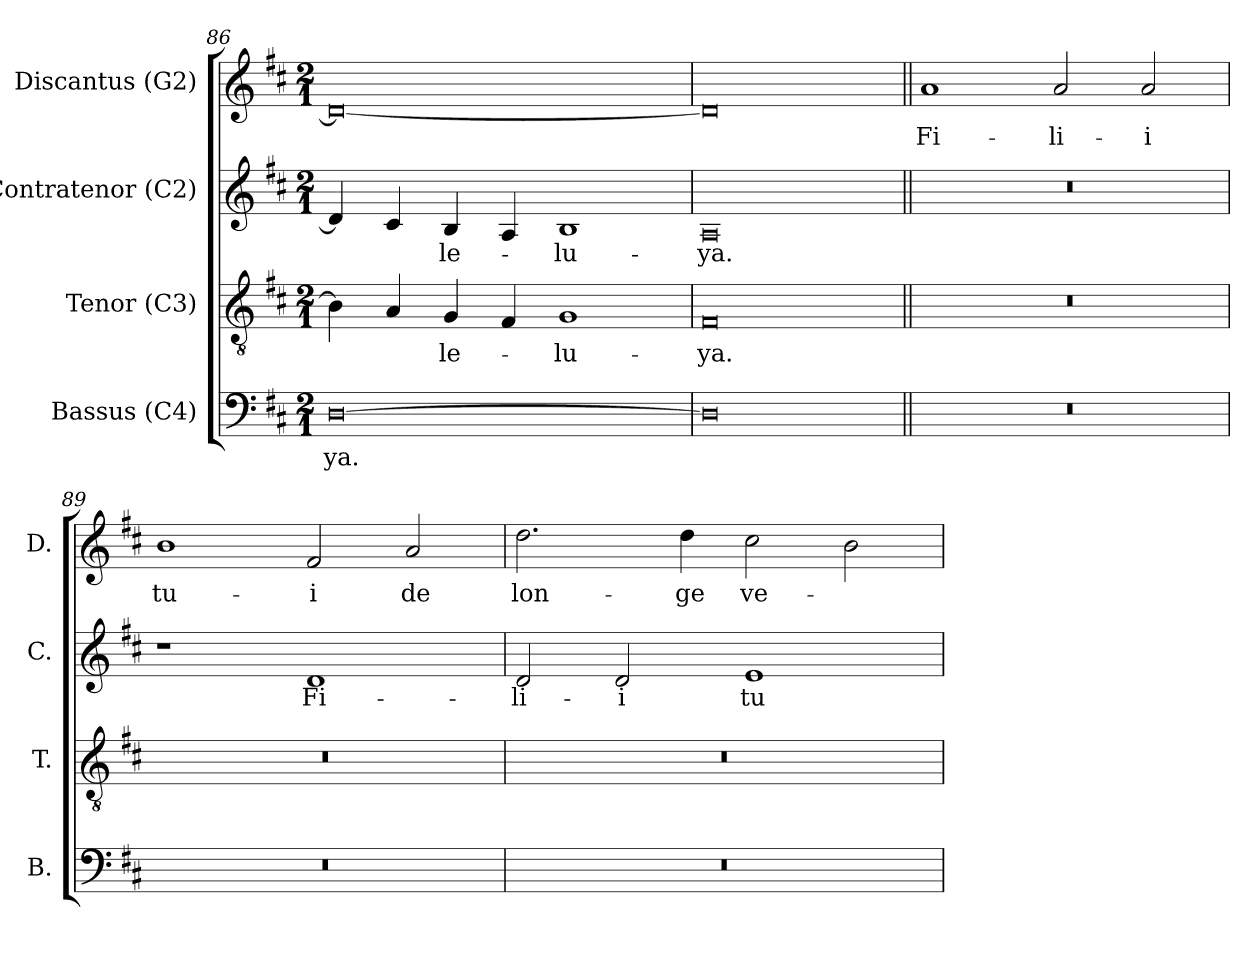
**kern	**text	**kern	**text	**kern	**text	**kern	**text
*part4	*part4	*part3	*part3	*part2	*part2	*part1	*part1
*staff4	*staff4	*staff3	*staff3	*staff2	*staff2	*staff1	*staff1
*I"Bassus (C4)	*	*I"Tenor (C3)	*	*I"Contratenor (C2)	*	*I"Discantus (G2)	*
*I'B.	*	*I'T.	*	*I'C.	*	*I'D.	*
*clefF4	*	*clefGv2	*	*clefG2	*	*clefG2	*
*	*	*ITrd7c12	*	*ITrd7c12	*	*	*
*k[f#c#]	*	*k[f#c#]	*	*k[f#c#]	*	*k[f#c#]	*
*D:	*	*D:	*	*D:	*	*D:	*
*M2/1	*	*M2/1	*	*M2/1	*	*M2/1	*
=86	=86	=86	=86	=86	=86	=86	=86
!	!LO:LY:b:color=#000000	!	!	!	!	!	!
[0Di	-ya.	4BBi\]	.	4Di/]	.	0di_	.
.	.	4AAi/	.	4C#i/	.	.	.
!	!	!	!LO:LY:b:color=#000000	!	!	!	!
!	!	!	!	!	!LO:LY:b:color=#000000	!	!
.	.	4GGi/	-le-	4BBi/	-le-	.	.
.	.	4FF#i/	.	4AAi/	.	.	.
!	!	!	!LO:LY:b:color=#000000	!	!	!	!
!	!	!	!	!	!LO:LY:b:color=#000000	!	!
.	.	1GGi	-lu-	1BBi	-lu-	.	.
=87	=87	=87	=87	=87	=87	=87	=87
!	!	!	!LO:LY:b:color=#000000	!	!	!	!
!	!	!	!	!	!LO:LY:b:color=#000000	!	!
0Di]	.	0FF#i	-ya.	0AAi	-ya.	0di]	.
!!LO:LB:g=z
=88||	=88||	=88||	=88||	=88||	=88||	=88||	=88||
!LO:N:vis=1	!	!LO:N:vis=1	!	!LO:N:vis=1	!	!	!
!	!	!	!	!	!	!	!LO:LY:b:color=#000000
0r	.	0r	.	0r	.	1ai	Fi-
!	!	!	!	!	!	!	!LO:LY:b:color=#000000
.	.	.	.	.	.	2ai/	-li-
!	!	!	!	!	!	!	!LO:LY:b:color=#000000
.	.	.	.	.	.	2ai/	-i
=89	=89	=89	=89	=89	=89	=89	=89
!LO:N:vis=1	!	!LO:N:vis=1	!	!	!	!	!
!	!	!	!	!	!	!	!LO:LY:b:color=#000000
0r	.	0r	.	1r	.	1bi	tu-
!	!	!	!	!	!LO:LY:b:color=#000000	!	!
!	!	!	!	!	!	!	!LO:LY:b:color=#000000
.	.	.	.	1Di	Fi-	2f#i/	-i
!	!	!	!	!	!	!	!LO:LY:b:color=#000000
.	.	.	.	.	.	2ai/	de
=90	=90	=90	=90	=90	=90	=90	=90
!LO:N:vis=1	!	!LO:N:vis=1	!	!	!	!	!
!	!	!	!	!	!LO:LY:b:color=#000000	!	!
!	!	!	!	!	!	!	!LO:LY:b:color=#000000
0r	.	0r	.	2Di/	-li-	2.ddi\	lon-
!	!	!	!	!	!LO:LY:b:color=#000000	!	!
.	.	.	.	2Di/	-i	.	.
!	!	!	!	!	!	!	!LO:LY:b:color=#000000
.	.	.	.	.	.	4ddi\	-ge
!	!	!	!	!	!LO:LY:b:color=#000000	!	!
!	!	!	!	!	!	!	!LO:LY:b:color=#000000
.	.	.	.	1Ei	tu-	2cc#i\	ve-
.	.	.	.	.	.	2bi\	.
=	=	=	=	=	=	=	=
*-	*-	*-	*-	*-	*-	*-	*-
